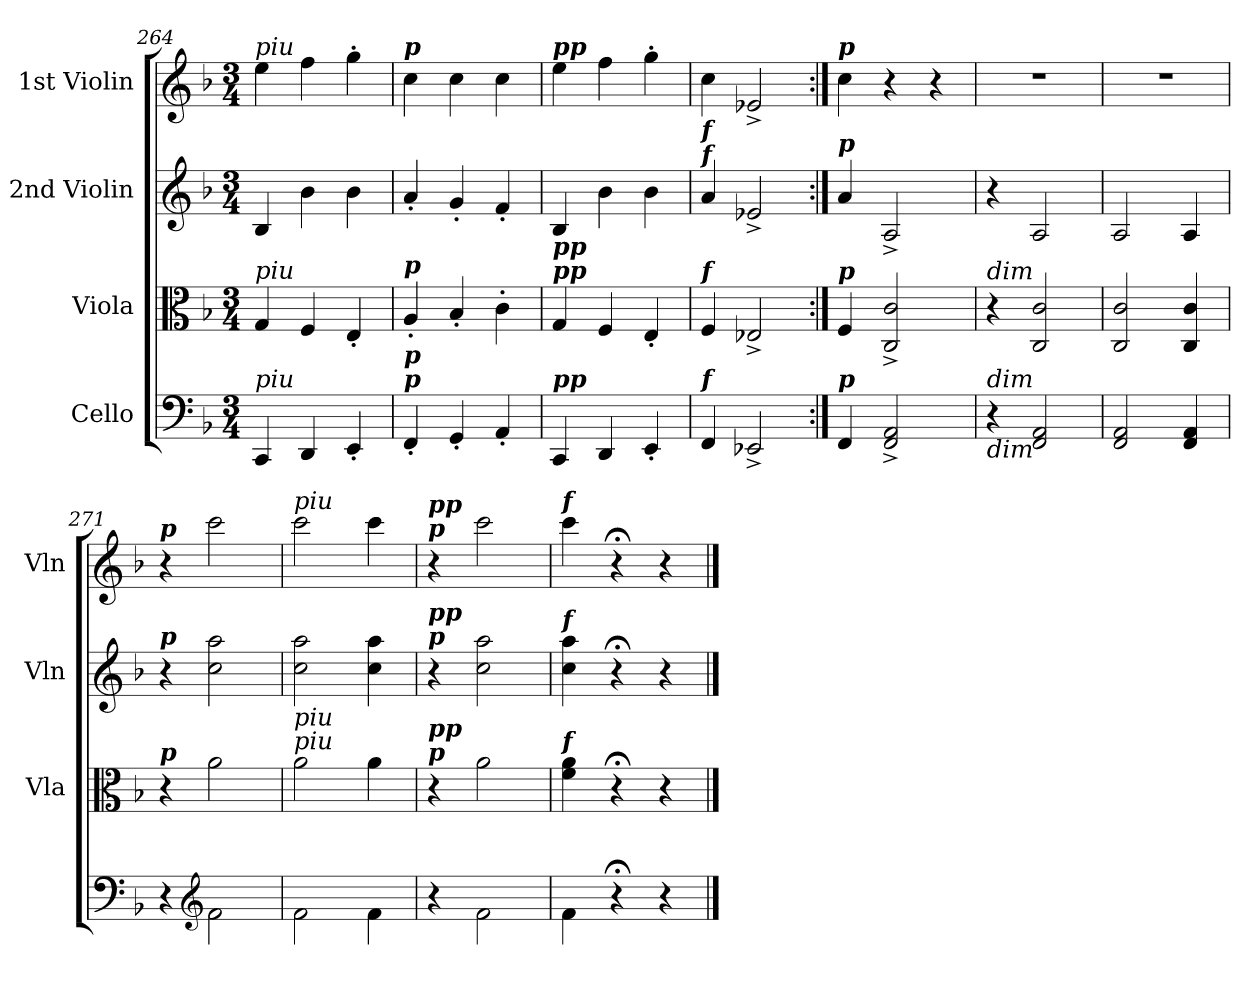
**kern	**kern	**kern	**kern
*part4	*part3	*part2	*part1
*staff4	*staff3	*staff2	*staff1
*I"Cello	*I"Viola	*I"2nd Violin	*I"1st Violin
*	*I'Vla	*I'Vln	*I'Vln
*clefF4	*clefC3	*clefG2	*clefG2
*k[b-]	*k[b-]	*k[b-]	*k[b-]
*F:	*F:	*F:	*F:
*M3/4	*M3/4	*M3/4	*M3/4
=264	=264	=264	=264
!	!	!	!LO:TX:a:i:t=piu
!	!LO:TX:a:i:t=piu	!	!
!LO:TX:a:i:t=piu	!	!	!
4CC/	4G/	4B-/	4ee\
4DD/	4F/	4b-\	4ff\
4EE'/	4E'/	4b-\	4gg'\
=265	=265	=265	=265
!	!	!	!LO:TX:a:Bi:t=p
!	!LO:TX:a:Bi:t=p	!	!
!LO:TX:a:Bi:t=p	!	!	!
!LO:TX:a:Bi:t=p	!	!	!
4FF'/	4A'/	4a'/	4cc\
4GG'/	4B-'/	4g'/	4cc\
4AA'/	4c'\	4f'/	4cc\
=266	=266	=266	=266
!	!	!	!LO:TX:a:Bi:t=pp
!	!LO:TX:a:Bi:t=pp	!	!
!	!LO:TX:a:Bi:t=pp	!	!
!LO:TX:a:Bi:t=pp	!	!	!
4CC/	4G/	4B-/	4ee\
4DD/	4F/	4b-\	4ff\
4EE'/	4E'/	4b-\	4gg'\
=267	=267	=267	=267
!	!	!LO:TX:a:Bi:t=f	!
!	!	!LO:TX:a:Bi:t=f	!
!	!LO:TX:a:Bi:t=f	!	!
!LO:TX:a:Bi:t=f	!	!	!
4FF/	4F/	4a/	4cc\
2EE-X^/	2E-X^/	2e-X^/	2e-X^/
=268:|!	=268:|!	=268:|!	=268:|!
!	!	!	!LO:TX:a:Bi:t=p
!	!	!LO:TX:a:Bi:t=p	!
!	!LO:TX:a:Bi:t=p	!	!
!LO:TX:a:Bi:t=p	!	!	!
4FF/	4F/	4a/	4cc\
2FF/^ 2AA/^	2C/^ 2c/^	2A^/	4r
.	.	.	4r
=269	=269	=269	=269
!	!LO:TX:a:i:t=dim	!	!
!LO:TX:a:i:t=dim	!	!	!
!LO:TX:b:i:t=dim	!	!	!
4r	4r	4r	2.r
2FF/ 2AA/	2C/ 2c/	2A/	.
=270	=270	=270	=270
2FF/ 2AA/	2C/ 2c/	2A/	2.r
4FF/ 4AA/	4C/ 4c/	4A/	.
=271	=271	=271	=271
!	!	!	!LO:TX:a:Bi:t=p
!	!	!LO:TX:a:Bi:t=p	!
!	!LO:TX:a:Bi:t=p	!	!
4r	4r	4r	4r
*clefG2	*	*	*
2f\	2a\	2cc\ 2aa\	2ccc\
=272	=272	=272	=272
!	!	!	!LO:TX:a:i:t=piu
!	!LO:TX:a:i:t=piu	!	!
!	!LO:TX:a:i:t=piu	!	!
2f\	2a\	2cc\ 2aa\	2ccc\
4f\	4a\	4cc\ 4aa\	4ccc\
=273	=273	=273	=273
!	!	!	!LO:TX:a:Bi:t=p
!	!	!	!LO:TX:a:Bi:t=pp
!	!	!LO:TX:a:Bi:t=p	!
!	!	!LO:TX:a:Bi:t=pp	!
!	!LO:TX:a:Bi:t=p	!	!
!	!LO:TX:a:Bi:t=pp	!	!
4r	4r	4r	4r
2f\	2a\	2cc\ 2aa\	2ccc\
=274	=274	=274	=274
!	!	!	!LO:TX:a:Bi:t=f
!	!	!LO:TX:a:Bi:t=f	!
!	!LO:TX:a:Bi:t=f	!	!
4f\	4f\ 4a\	4cc\ 4aa\	4ccc\
4r;<	4r;<	4r;<	4r;<
4r	4r	4r	4r
==	==	==	==
*-	*-	*-	*-
